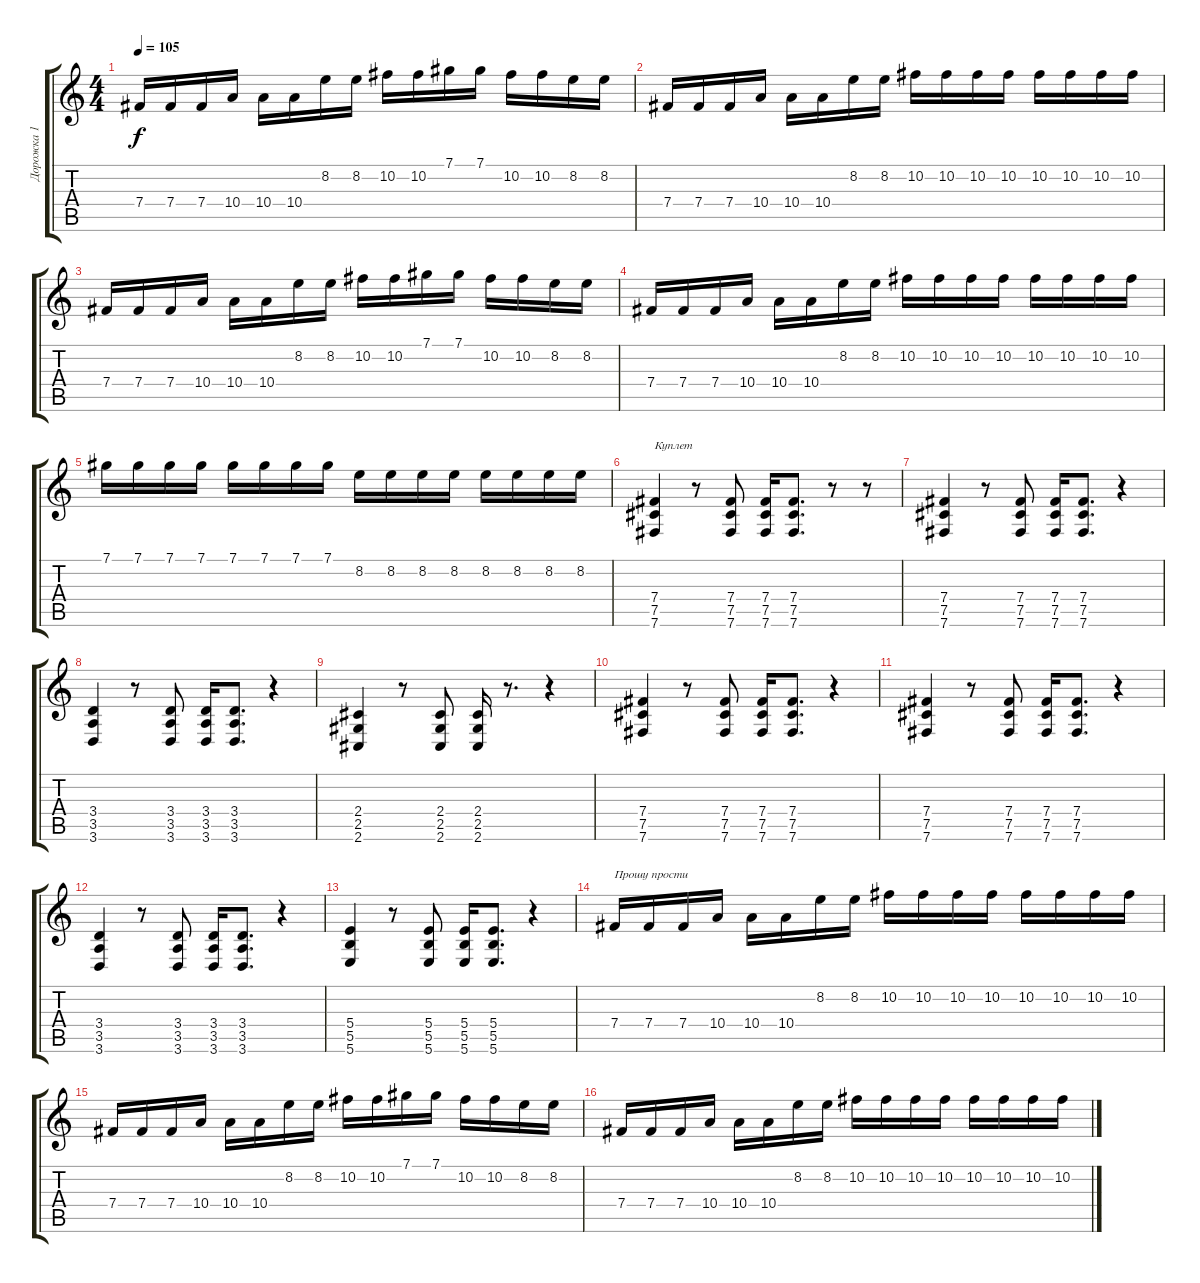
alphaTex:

\track ("Дорожка 1" "Дорожка 1") {instrument overdrivenguitar}
\staff {score tabs}
\tuning (Db4 Ab3 E3 B2 Gb2 B1) {hide}
\ts (4 4)
\tempo 105
\clef g2
\ks c
7.4.16{dy f} 7.4.16 7.4.16 10.4.16 10.4.16 10.4.16 8.2.16 8.2.16 10.2.16 10.2.16 7.1.16 7.1.16 10.2.16 10.2.16 8.2.16 8.2.16 |
7.4.16 7.4.16 7.4.16 10.4.16 10.4.16 10.4.16 8.2.16 8.2.16 10.2.16 10.2.16 10.2.16 10.2.16 10.2.16 10.2.16 10.2.16 10.2.16 |
7.4.16 7.4.16 7.4.16 10.4.16 10.4.16 10.4.16 8.2.16 8.2.16 10.2.16 10.2.16 7.1.16 7.1.16 10.2.16 10.2.16 8.2.16 8.2.16 |
7.4.16 7.4.16 7.4.16 10.4.16 10.4.16 10.4.16 8.2.16 8.2.16 10.2.16 10.2.16 10.2.16 10.2.16 10.2.16 10.2.16 10.2.16 10.2.16 |
7.1.16 7.1.16 7.1.16 7.1.16 7.1.16 7.1.16 7.1.16 7.1.16 8.2.16 8.2.16 8.2.16 8.2.16 8.2.16 8.2.16 8.2.16 8.2.16 |
(7.4 7.5 7.6).4{txt "Куплет"} r.8 (7.4 7.5 7.6).8 (7.4 7.5 7.6).16 (7.4 7.5 7.6).8{d} r.8 r.8 |
(7.4 7.5 7.6).4 r.8 (7.4 7.5 7.6).8 (7.4 7.5 7.6).16 (7.4 7.5 7.6).8{d} r.4 |
(3.4 3.5 3.6).4 r.8 (3.4 3.5 3.6).8 (3.4 3.5 3.6).16 (3.4 3.5 3.6).8{d} r.4 |
(2.4 2.5 2.6).4 r.8 (2.4 2.5 2.6).8 (2.4 2.5 2.6).16 r.8{d} r.4 |
(7.4 7.5 7.6).4 r.8 (7.4 7.5 7.6).8 (7.4 7.5 7.6).16 (7.4 7.5 7.6).8{d} r.4 |
(7.4 7.5 7.6).4 r.8 (7.4 7.5 7.6).8 (7.4 7.5 7.6).16 (7.4 7.5 7.6).8{d} r.4 |
(3.4 3.5 3.6).4 r.8 (3.4 3.5 3.6).8 (3.4 3.5 3.6).16 (3.4 3.5 3.6).8{d} r.4 |
(5.4 5.5 5.6).4 r.8 (5.4 5.5 5.6).8 (5.4 5.5 5.6).16 (5.4 5.5 5.6).8{d} r.4 |
7.4.16{txt "Прошу прости"} 7.4.16 7.4.16 10.4.16 10.4.16 10.4.16 8.2.16 8.2.16 10.2.16 10.2.16 10.2.16 10.2.16 10.2.16 10.2.16 10.2.16 10.2.16 |
7.4.16 7.4.16 7.4.16 10.4.16 10.4.16 10.4.16 8.2.16 8.2.16 10.2.16 10.2.16 7.1.16 7.1.16 10.2.16 10.2.16 8.2.16 8.2.16 |
7.4.16 7.4.16 7.4.16 10.4.16 10.4.16 10.4.16 8.2.16 8.2.16 10.2.16 10.2.16 10.2.16 10.2.16 10.2.16 10.2.16 10.2.16 10.2.16
